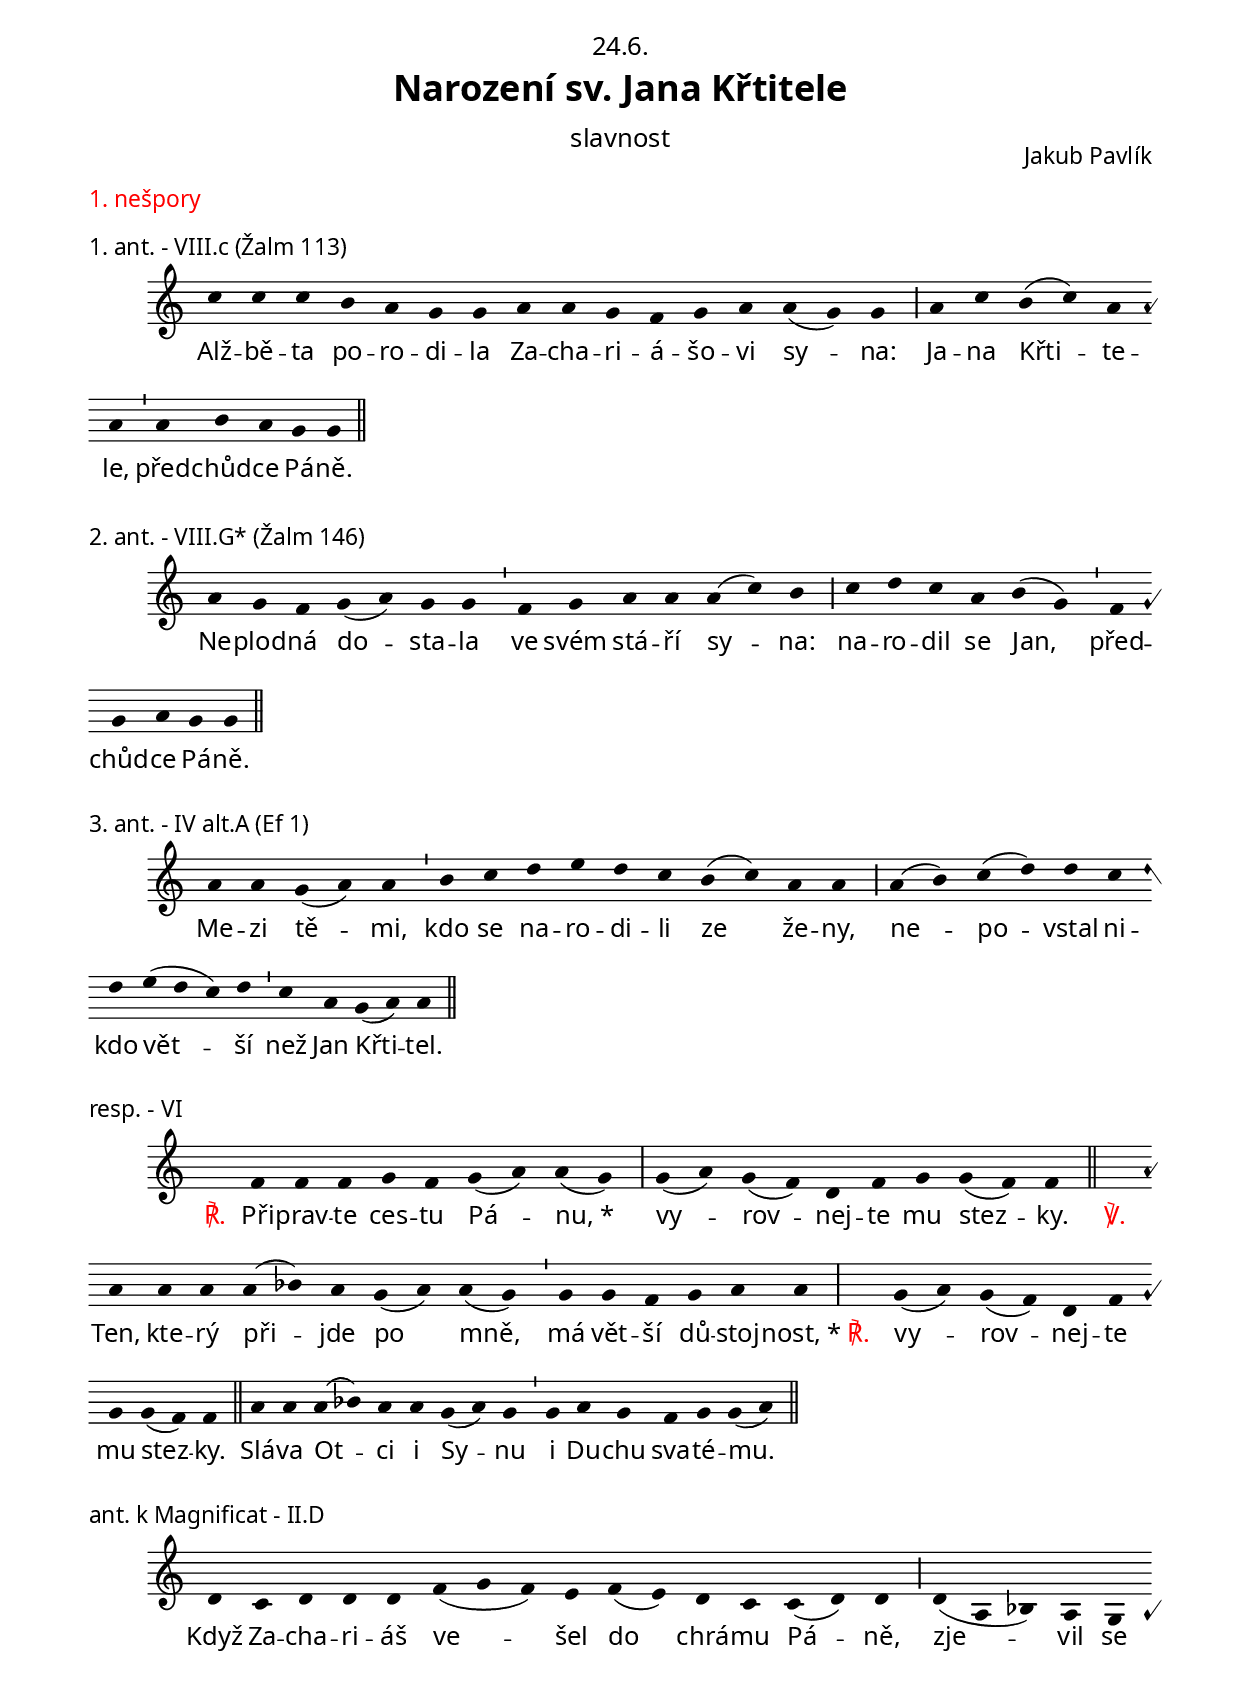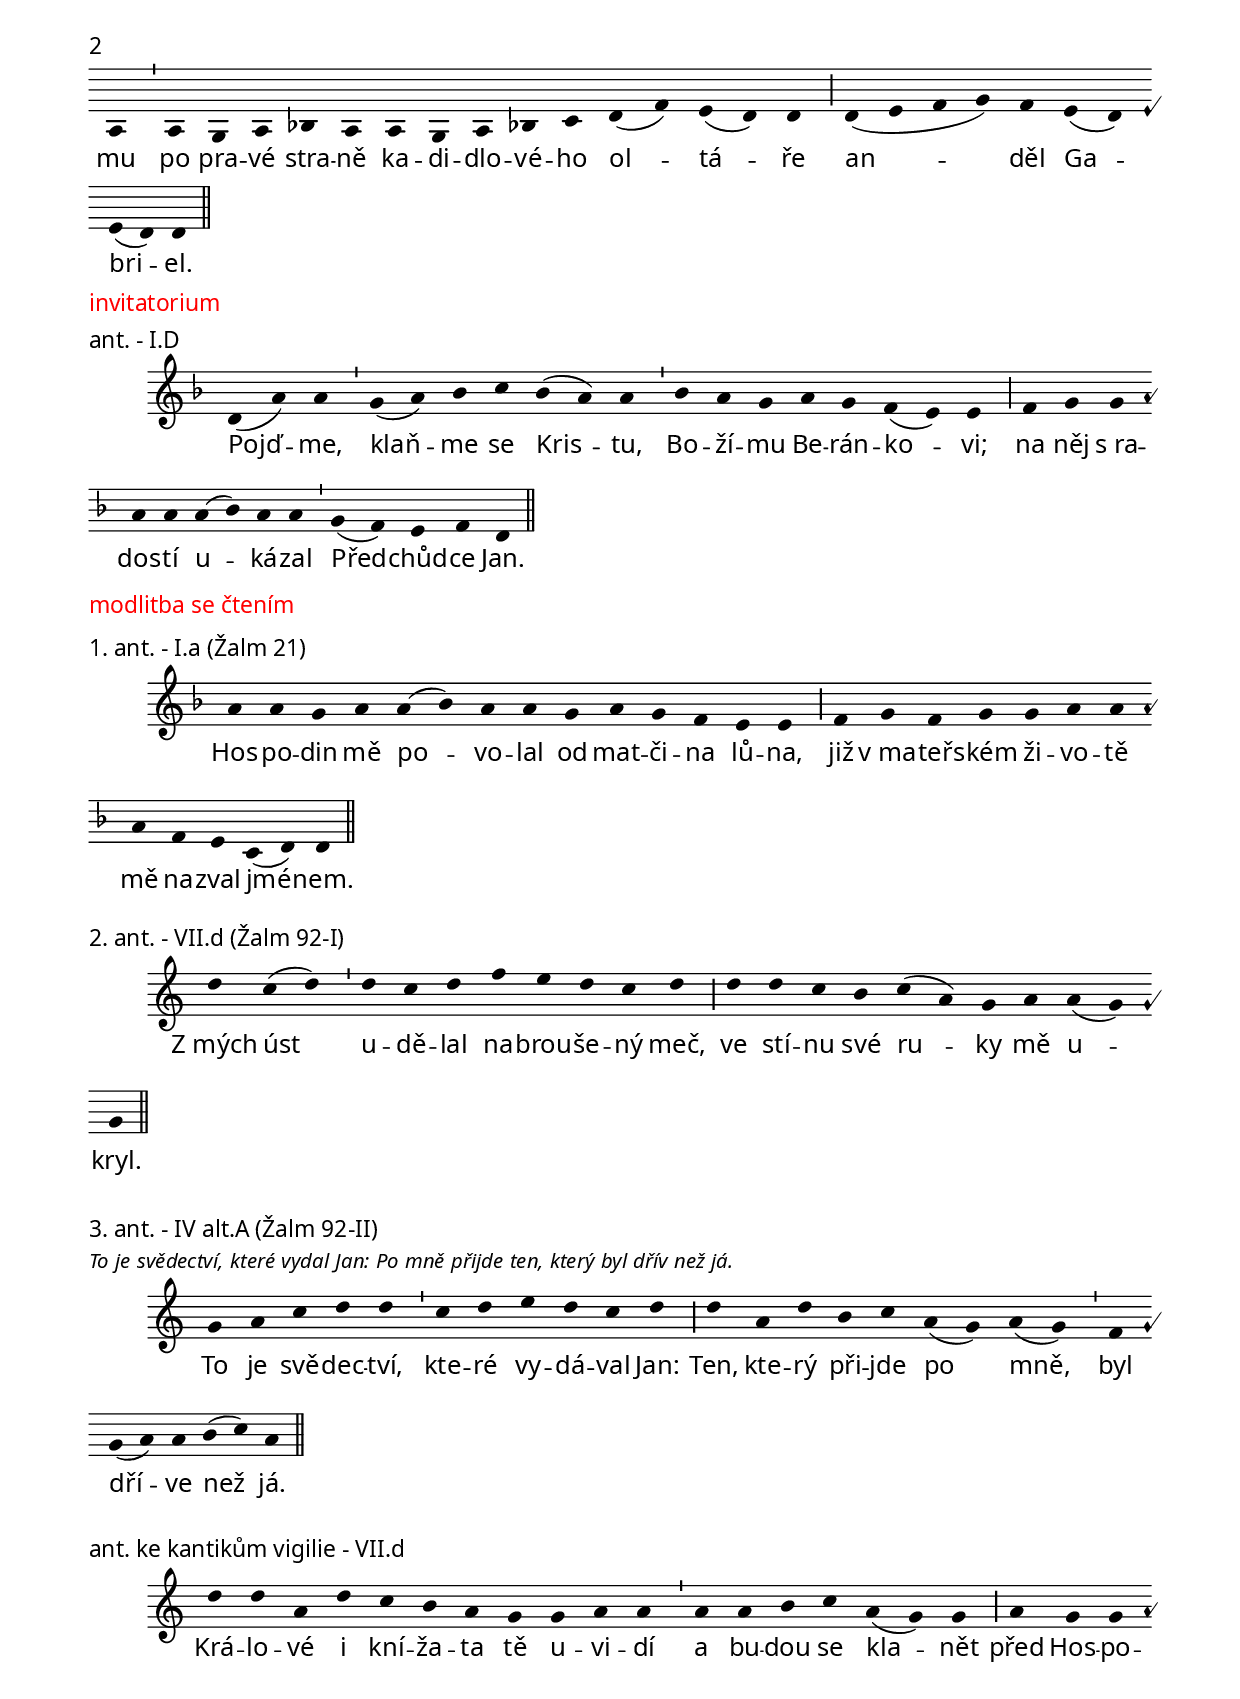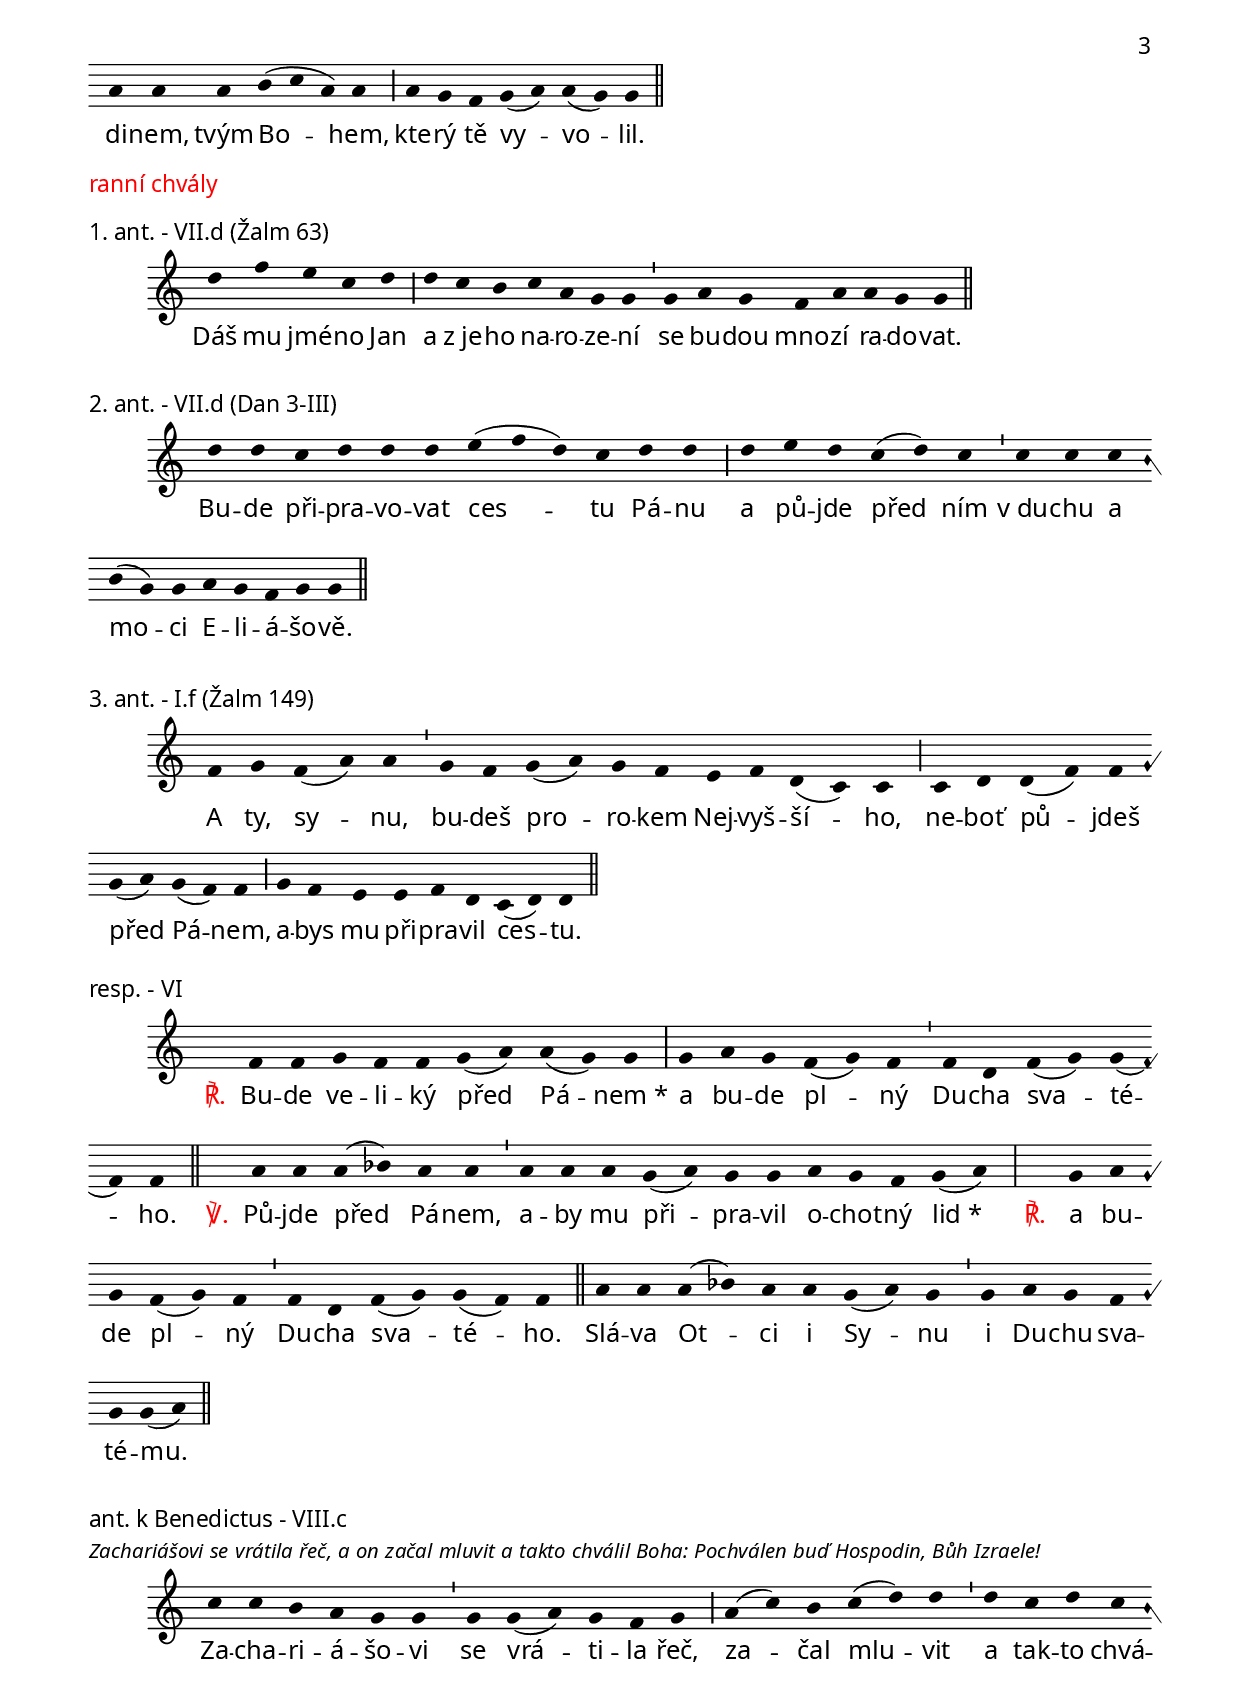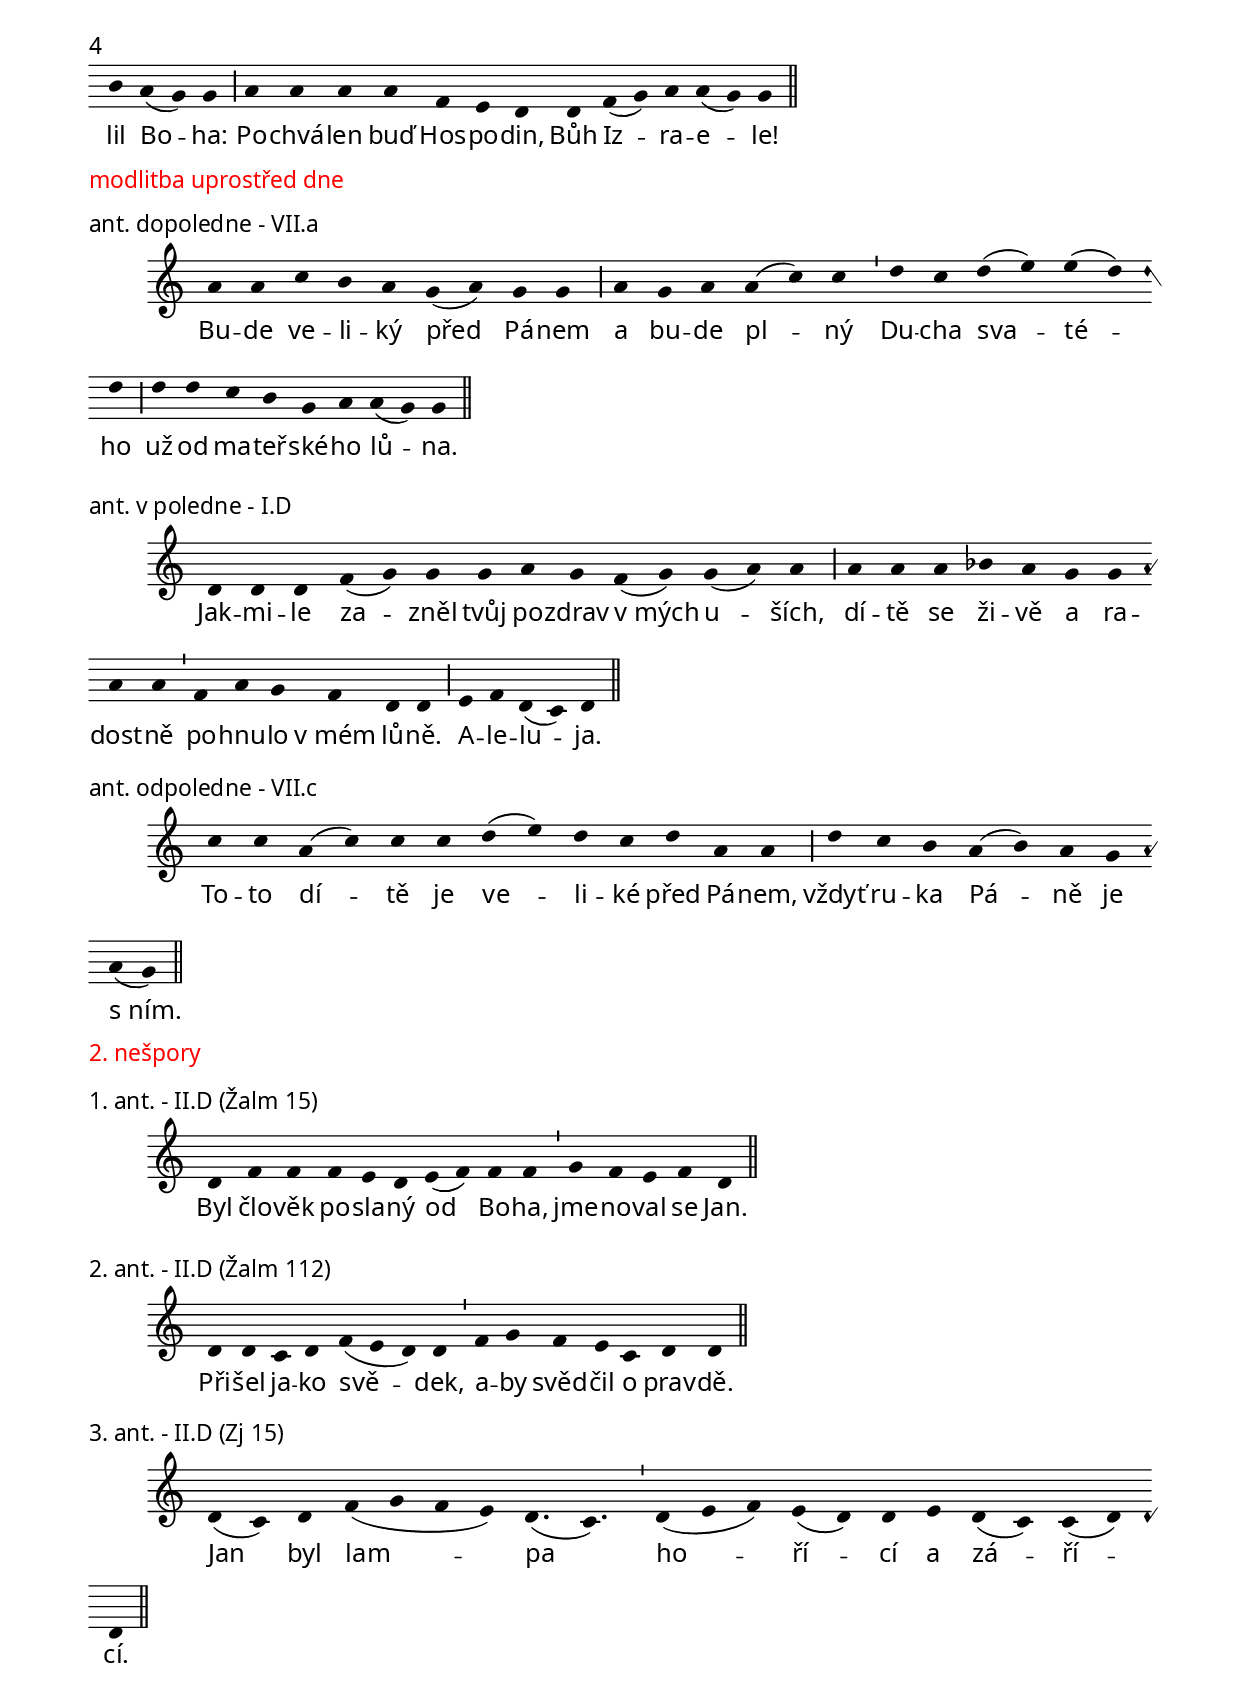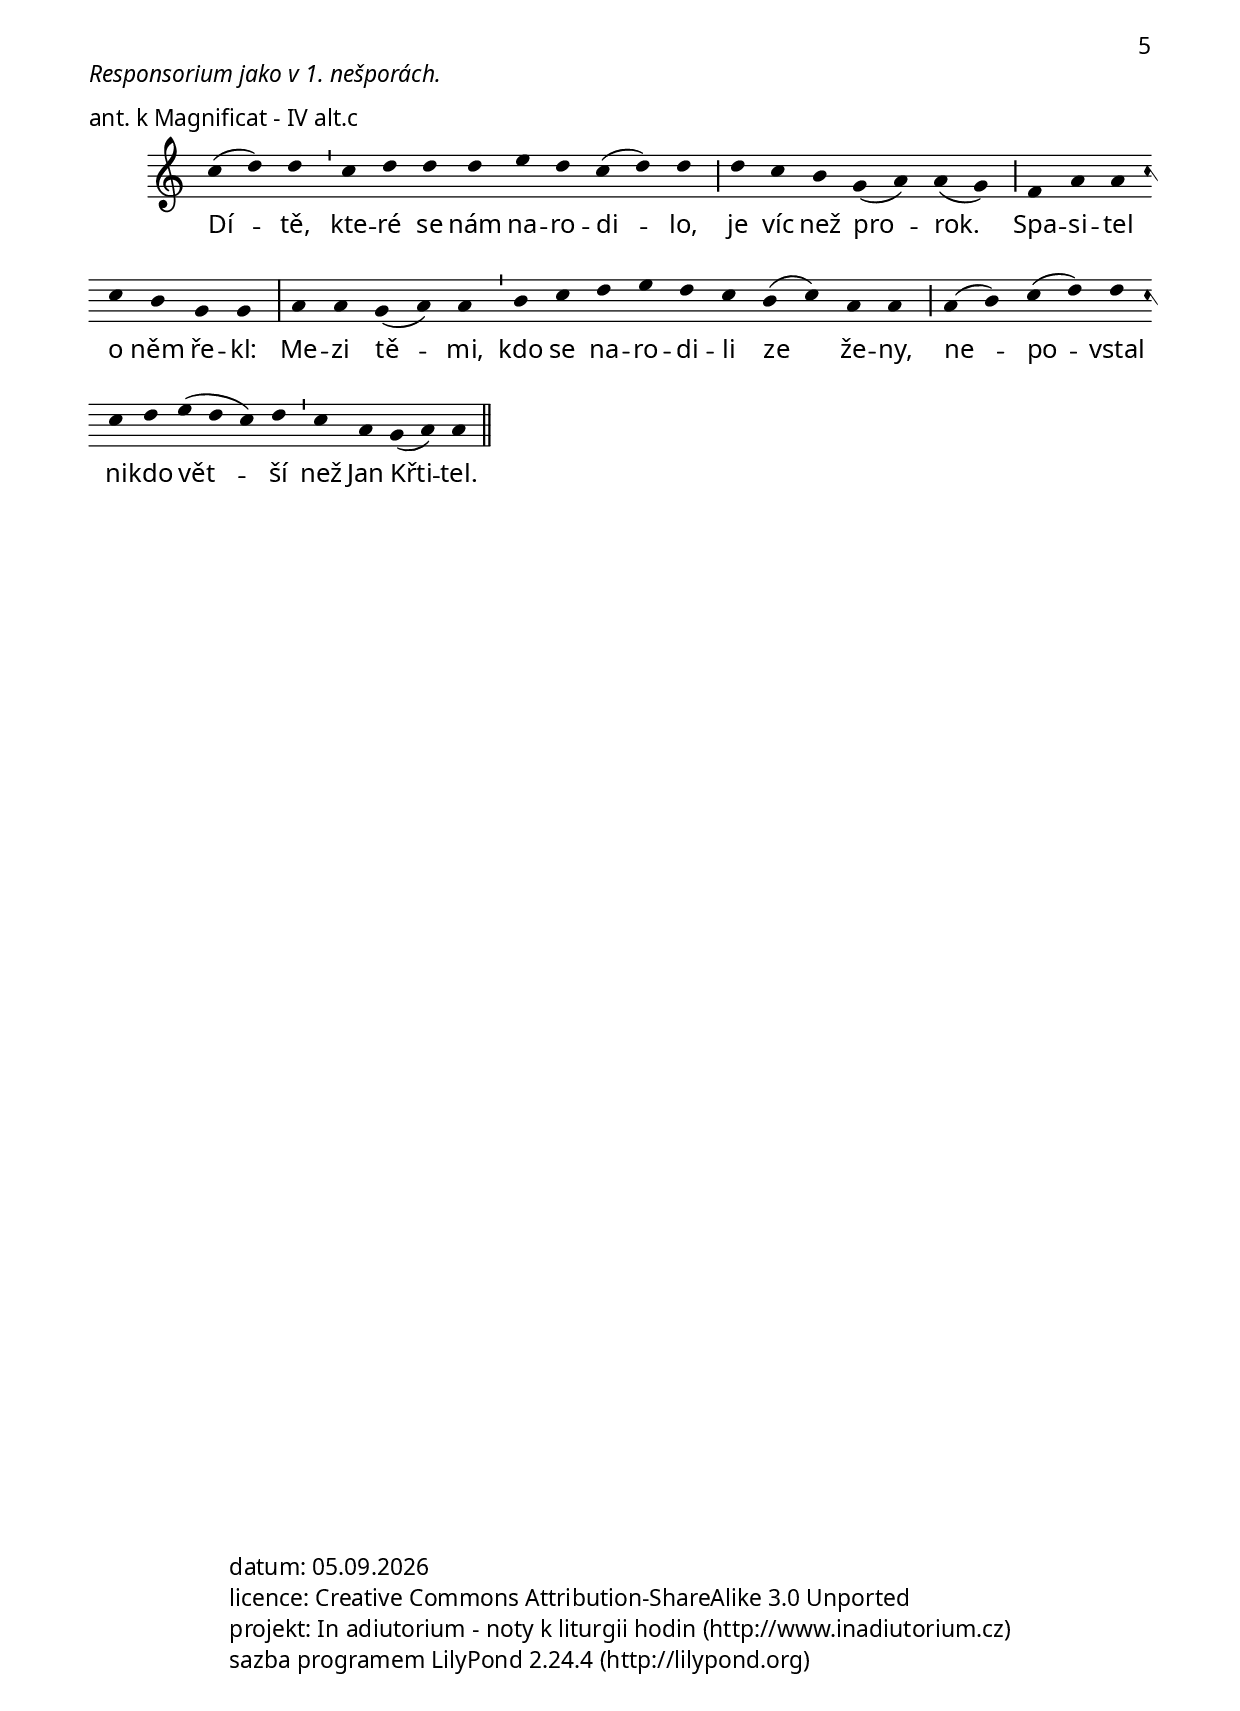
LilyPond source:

\version "2.15.37"

\include "../spolecne.ly"
\include "../dilyresponsorii.ly"

\header {
  title = \markup\titleSvatek
            "Narození sv. Jana Křtitele"
            slavnost
            24.6.
  composer = "Jakub Pavlík"
}



\markup {\nadpisHodinka {"1. nešpory"}}

\score {
  \relative c'' {
    \choralniRezim
    c4 c c b a g g a a g f g a a( g) g \barMaior
    a c b( c) a a \barMin
    a b a g g \barFinalis
  }
  \addlyrics {
    Alž -- bě -- ta po -- ro -- di -- la
    Za -- cha -- ri -- á -- šo -- vi sy -- na:
    Ja -- na Křti -- te -- le,
    před -- chůd -- ce Pá -- ně.
  }
  \header {
    quid = "1. ant."
    modus = "VIII"
    differentia = "c"
    psalmus = "Žalm 113"
    id = "1ne-a1"
    piece = \markup {\sestavTitulek}
  }
}

\score {
  \relative c'' {
    \choralniRezim
    a4 g f g( a) g g \barMin
    f g a a a( c) b \barMaior
    c d c a b( g) \barMin
    f g a g g \barFinalis
  }
  \addlyrics {
    Ne -- plod -- ná do -- sta -- la
    ve svém stá -- ří sy -- na:
    na -- ro -- dil se Jan,
    před -- chůd -- ce Pá -- ně.
  }
  \header {
    quid = "2. ant."
    modus = "VIII"
    differentia = "G*"
    psalmus = "Žalm 146"
    id = "1ne-a2"
    piece = \markup {\sestavTitulek}
  }
}

\score {
  \relative c'' {
    \choralniRezim
    a4 a g( a) a \barMin
    b c d e d c b( c) a a \barMaior
    a( b) c( d) d c d e( d c) d \barMin
    c a g( a) a \barFinalis
  }
  \addlyrics {
    Me -- zi tě -- mi,
    kdo se na -- ro -- di -- li ze že -- ny,
    ne -- po -- vstal ni -- kdo vět -- ší
    než Jan Křti -- tel.
  }
  \header {
    quid = "3. ant."
    modus = "IV alt"
    differentia = "A"
    psalmus = "Ef 1"
    id = "1ne-a3"
    piece = \markup {\sestavTitulek}
  }
}

\score {
  \relative c' {
    \choralniRezim

    % R
    \neviditelna f
    f4 f f g f g( a) a( g) \barMax
    g( a) g( f) d f g g( f) f \barFinalis
    % V
    \neviditelna a
    a4 a a a( bes) a g( a) a( g) \barMin g g f g a a \barMax
    % R
    \neviditelna a
    g( a) g( f) d f g g( f) f \barFinalis
    % Slava
    \respVIdoxologie \barFinalis
  }
  \addlyrics {
    \Response Při -- prav -- te ces -- tu Pá -- nu,_*
    vy -- rov -- nej -- te mu stez -- ky.
    \Verse Ten, kte -- rý při -- jde po mně, má vět -- ší dů -- stoj -- nost,_*
    \Response vy -- rov -- nej -- te mu stez -- ky.
    \textRespDoxologie
  }
  \header {
    quid = "resp."
    modus = "VI"
    id = "1ne-resp"
    piece = \markup {\sestavTitulekResp}
  }
}

\score {
  \relative c' {
    \choralniRezim
    d4 c d d d f( g f) e f( e) d c c( d) d \barMaior
    d( a bes) a g a \barMin
    a g a bes a a g a bes c d( f) e( d) d \barMaior
    d( e f g) f e( d) e( d) d \barFinalis
  }
  \addlyrics {
    Když Za -- cha -- ri -- áš ve -- šel do chrá -- mu Pá -- ně,
    zje -- vil se mu
    po pra -- vé stra -- ně ka -- di -- dlo -- vé -- ho ol -- tá -- ře
    an -- děl Ga -- bri -- el.
  }
  \header {
    quid = "ant. k Magnificat"
    modus = "II"
    differentia = "D"
    psalmus = ""
    id = "1ne-amag"
    piece = \markup {\sestavTitulekBezZalmu}
  }
}

\markup {\nadpisHodinka {"invitatorium"}}

\score {
  \relative c' {
    \choralniRezim
    \key f \major
    d4( a') a \barMin g( a) bes c bes( a) a \barMin
    bes a g a g f( e) e \barMaior
    f g g a a a( bes) a a \barMin
    g( f) e f d \barFinalis
  }
  \addlyrics {
    Pojď -- me, klaň -- me se Kris -- tu,
    Bo -- ží -- mu Be -- rán -- ko -- vi;
    na něj s_ra -- dos -- tí u -- ká -- zal
    Před -- chůd -- ce Jan.
  }
  \header {
    quid = "ant."
    modus = "I"
    differentia = "D"
    psalmus = ""
    id = "invit"
    piece = \markup {\sestavTitulekBezZalmu}
  }
}

\markup {\nadpisHodinka {"modlitba se čtením"}}

\score {
  \relative c'' {
    \key f \major
    \choralniRezim
    a4 a g a a( bes) a a
    g a g f e e \barMaior
    f g f g g a a a f e c( d) d \barFinalis
  }
  \addlyrics {
    Hos -- po -- din mě po -- vo -- lal
    od mat -- či -- na lů -- na,
    již v_ma -- teř -- ském ži -- vo -- tě mě na -- zval jmé -- nem.
  }
  \header {
    quid = "1. ant."
    modus = "I"
    differentia = "a"
    psalmus = "Žalm 21"
    id = "mc-a1"
    piece = \markup {\sestavTitulek}
  }
}

\score {
  \relative c'' {
    \choralniRezim
    d4 c( d) \barMin
    d c d f e d c d \barMaior
    d d c b c( a) g a a( g) g \barFinalis
  }
  \addlyrics {
    Z_mých úst
    u -- dě -- lal na -- brou -- še -- ný meč,
    ve stí -- nu své ru -- ky mě u -- kryl.
  }
  \header {
    quid = "2. ant."
    modus = "VII"
    differentia = "d"
    psalmus = "Žalm 92-I"
    id = "mc-a2"
    piece = \markup {\sestavTitulek}
  }
}

\score {
  \relative c'' {
    \choralniRezim
    g4 a c d d \barMin
    c d e d c d \barMaior
    d a d b c a( g) a( g) \barMin
    f g( a) a b( c) a \barFinalis
  }
  \addlyrics {
    To je svě -- dec -- tví,
    kte -- ré vy -- dá -- val Jan:
    Ten, kte -- rý při -- jde po mně,
    byl dří -- ve než já.
  }
  \header {
    textus_approbatus = "To je svědectví, které vydal Jan:
    Po mně přijde ten, který byl dřív než já."
    quid = "3. ant."
    modus = "IV alt"
    differentia = "A"
    psalmus = "Žalm 92-II"
    fial = "antifony/advent_tyden3.ly#pa-amag"
    id = "mc-a3"
    piece = \markup {\sestavTitulek}
  }
}

\score {
  \relative c'' {
    \choralniRezim
    d4 d a d c b a g g a a \barMin
    a a b c a( g) g \barMaior
    a g g a a a b( c a) a \barMaior
    a g f g( a) a( g) g \barFinalis
  }
  \addlyrics {
    Krá -- lo -- vé i kní -- ža -- ta tě u -- vi -- dí
    a bu -- dou se kla -- nět
    před Hos -- po -- di -- nem, tvým Bo -- hem,
    kte -- rý tě vy -- vo -- lil.
  }
  \header {
    quid = "ant. ke kantikům vigilie"
    modus = "VII"
    differentia = "d"
    psalmus = ""
    id = "mc-avig"
    piece = \markup {\sestavTitulekBezZalmu}
  }
}

\markup {\nadpisHodinka {"ranní chvály"}}

\score {
  \relative c'' {
    \choralniRezim
    d4 f e c d \barMaior
    d c b c a g g \barMin
    g a g f a a g g \barFinalis
  }
  \addlyrics {
    Dáš mu jmé -- no Jan
    a z_je -- ho na -- ro -- ze -- ní
    se bu -- dou mno -- zí ra -- do -- vat.
  }
  \header {
    quid = "1. ant."
    modus = "VII"
    differentia = "d"
    psalmus = "Žalm 63"
    id = "rch-a1"
    piece = \markup {\sestavTitulek}
  }
}

\score {
  \relative c'' {
    \choralniRezim
    d4 d c d d d e( f d) c d d \barMaior
    d e d c( d) c \barMin
    c c c b( g) g a g f g g \barFinalis
  }
  \addlyrics {
    Bu -- de při -- pra -- vo -- vat ces -- tu Pá -- nu
    a pů -- jde před ním
    v_du -- chu a mo -- ci E -- li -- á -- šo -- vě.
  }
  \header {
    quid = "2. ant."
    modus = "VII"
    differentia = "d"
    psalmus = "Dan 3-III"
    id = "rch-a2"
    piece = \markup {\sestavTitulek}
  }
}

\score {
  \relative c' {
    \choralniRezim
    f4 g f( a) a \barMin
    g f g( a) g f e f d( c) c \barMaior
    c d d( f) f g( a) g( f) f \barMaior
    g f e e f d c( d) d \barFinalis
  }
  \addlyrics {
    A ty, sy -- nu,
    bu -- deš pro -- ro -- kem Nej -- vyš -- ší -- ho,
    ne -- boť pů -- jdeš před Pá -- nem,
    a -- bys mu při -- pra -- vil ces -- tu.
  }
  \header {
    quid = "3. ant."
    modus = "I"
    differentia = "f"
    psalmus = "Žalm 149"
    id = "rch-a3"
    piece = \markup {\sestavTitulek}
  }
}

\score {
  \relative c' {
    \choralniRezim

    % R
    \neviditelna f
    f4 f g f f g( a) a( g) g \barMax
    g a g f( g) f \barMin f d f( g) g( f) f \barFinalis
    % V
    \neviditelna a
    a4 a a( bes) a a \barMin a a a g( a) g g a g f g( a) \barMax
    % R
    \neviditelna a
    g a g f( g) f \barMin f d f( g) g( f) f \barFinalis
    % Slava
    \respVIdoxologie \barFinalis
  }
  \addlyrics {
    \Response Bu -- de ve -- li -- ký před Pá -- nem_*
    a bu -- de pl -- ný Du -- cha sva -- té -- ho.
    \Verse Pů -- jde před Pá -- nem,
    a -- by mu při -- pra -- vil o -- chot -- ný lid_*
    \Response a bu -- de pl -- ný Du -- cha sva -- té -- ho.
    \textRespDoxologie
  }
  \header {
    quid = "resp."
    modus = "VI"
    id = "rch-resp"
    piece = \markup {\sestavTitulekResp}
  }
}

\score {
  \relative c'' {
    \choralniRezim
    c4 c b a g g \barMin g g( a) g f g \barMaior
    a( c) b c( d) d \barMin d c d c b a( g) g \barMaior
    a a a a f e d d f( g) a a( g) g \barFinalis
  }
  \addlyrics {
    Za -- cha -- ri -- á -- šo -- vi se vrá -- ti -- la řeč,
    % a on
    za -- čal mlu -- vit a tak -- to chvá -- lil Bo -- ha:
    Po -- chvá -- len buď Hos -- po -- din, Bůh Iz -- ra -- e -- le!
  }
  \header {
    textus_approbatus = "Zachariášovi se vrátila řeč,
    a on začal mluvit a takto chválil Boha:
    Pochválen buď Hospodin, Bůh Izraele!"
    quid = "ant. k Benedictus"
    modus = "VIII"
    differentia = "c"
    psalmus = ""
    id = "rch-aben"
    piece = \markup {\sestavTitulekBezZalmu}
  }
}

\markup {\nadpisHodinka {"modlitba uprostřed dne"}}

\score {
  \relative c'' {
    \choralniRezim
    a4 a c b a g( a) g g \barMaior
    a g a a( c) c \barMin
    d c d( e) e( d) d \barMaior
    d d c b g a a( g) g \barFinalis
  }
  \addlyrics {
    Bu -- de ve -- li -- ký před Pá -- nem
    a bu -- de pl -- ný
    Du -- cha sva -- té -- ho
    už od ma -- teř -- ské -- ho lů -- na.
  }
  \header {
    quid = "ant. dopoledne"
    modus = "VII"
    differentia = "a"
    psalmus = ""
    id = "tercie"
    piece = \markup {\sestavTitulekBezZalmu}
  }
}

\score {
  \relative c' {
    \choralniRezim
    d4 d d f( g) g g a g f( g) g( a) a \barMaior
    a a a bes a g g a a \barMin
    f a g f d d \barMaior

    e f d( c) d \barFinalis
  }
  \addlyrics {
    Jak -- mi -- le za -- zněl tvůj po -- zdrav v_mých u -- ších,
    dí -- tě se ži -- vě a ra -- dost -- ně
    po -- hnu -- lo v_mém lů -- ně.

    A -- le -- lu -- ja.
  }
  \header {
    quid = "ant. v poledne"
    modus = "I"
    differentia = "D"
    psalmus = ""
    fial = "antifony/advent_predvanocni_datum.ly#predvanocni-22-ben"
    id = "sexta"
    piece = \markup {\sestavTitulekBezZalmu}
  }
}

\score {
  \relative c'' {
    \choralniRezim
    c4 c a( c) c c d( e) d c d a a \barMaior
    d c b a( b) a g a( g) \barFinalis
  }
  \addlyrics {
    To -- to dí -- tě je ve -- li -- ké před Pá -- nem,
    vždyť ru -- ka Pá -- ně je s_ním.
  }
  \header {
    quid = "ant. odpoledne"
    modus = "VII"
    differentia = "c"
    psalmus = ""
    id = "nona"
    piece = \markup {\sestavTitulekBezZalmu}
  }
}

\markup {\nadpisHodinka {"2. nešpory"}}

\score {
  \relative c' {
    \choralniRezim
    d4 f f f e d e( f) f f \barMin
    g f e f d \barFinalis
  }
  \addlyrics {
    Byl člo -- věk po -- sla -- ný od Bo -- ha,
    jme -- no -- val se Jan.
  }
  \header {
    quid = "1. ant."
    modus = "II"
    differentia = "D"
    psalmus = "Žalm 15"
    id = "2ne-a1"
    fons = "3. ne adventní, cyklus B, 1. nešp., k Magnificat; jen první půlka"
    fial = "antifony/advent_nedeleB.ly#iiimag1?zacatek"
    piece = \markup {\sestavTitulek}
  }
}

\score {
  \relative c' {
    \choralniRezim
    d4 d c d f( e d) d \barMin
    f g f e c d d \barFinalis
  }
  \addlyrics {
    Při -- šel ja -- ko svě -- dek,
    a -- by svěd -- čil o prav -- dě.
  }
  \header {
    quid = "2. ant."
    modus = "II"
    differentia = "D"
    psalmus = "Žalm 112"
    id = "2ne-a2"
    piece = \markup {\sestavTitulek}
  }
}

\score {
  \relative c' {
    \choralniRezim
    d4( c) d f( g f e) d4.( c) \barMin d4( e f) e( d) d e d( c) c( d) d \barFinalis
  }
  \addlyrics {
    Jan byl lam -- pa ho -- ří -- cí a zá -- ří -- cí.
  }
  \header {
    quid = "3. ant."
    modus = "II"
    differentia = "D"
    psalmus = "Zj 15"
    id = "2ne-a3"
    piece = \markup {\sestavTitulek}
  }
}

\markup\italic{Responsorium jako v 1. nešporách.}

\score {
  \relative c'' {
    \choralniRezim
    c( d) d \barMin c d d d e d c( d) d \barMaior
    d c b g( a) a( g) \barMaior

    f a a c b g g \barMax

    a a g( a) a \barMin
    b c d e d c b( c) a a \barMaior
    a( b) c( d) d c d e( d c) d \barMin
    c a g( a) a \barFinalis
  }
  \addlyrics {
    Dí -- tě, kte -- ré se nám na -- ro -- di -- lo,
    je víc než pro -- rok.

    Spa -- si -- tel o něm ře -- kl:

    Me -- zi tě -- mi,
    kdo se na -- ro -- di -- li ze že -- ny,
    ne -- po -- vstal ni -- kdo vět -- ší
    než Jan Křti -- tel.
  }
  \header {
    quid = "ant. k Magnificat"
    modus = "IV alt"
    differentia = "c"
    psalmus = ""
    id = "2ne-amag"
    fons = "2. část viz 1. nešp, 3. ant."
    fial = "sanktoral/0624narozenikrtitele.ly#1ne-a3?konec"
    piece = \markup {\sestavTitulekBezZalmu}
  }
}